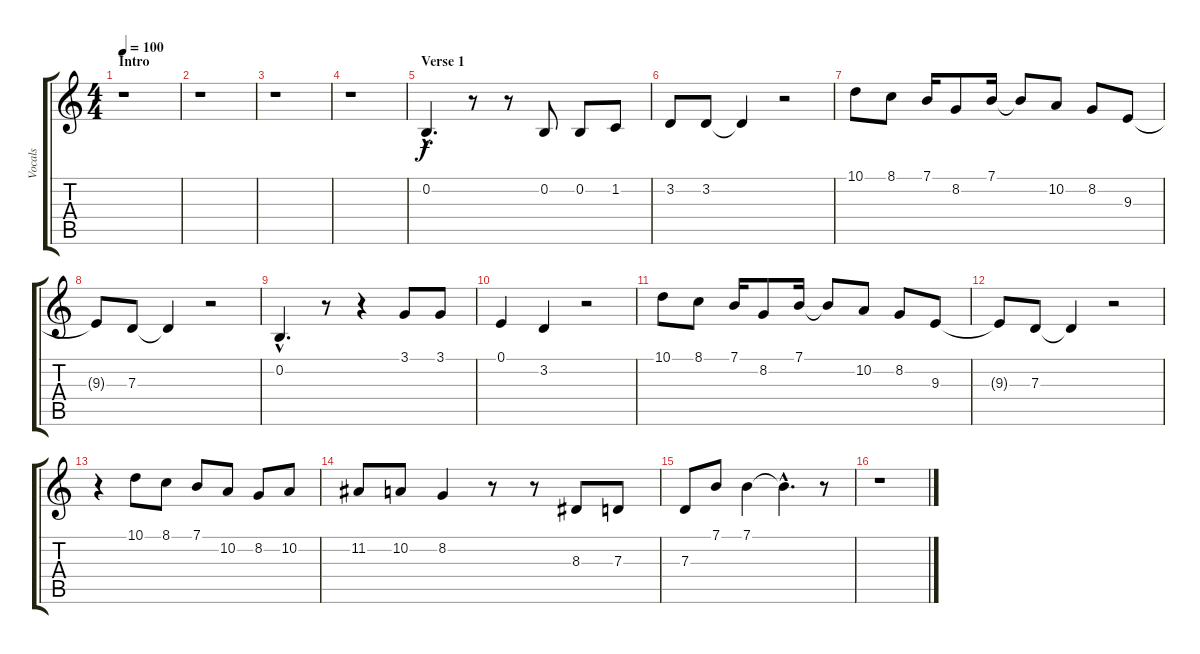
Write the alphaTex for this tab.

\track ("Vocals" "Vocals") {instrument altosax}
\staff {score tabs}
\tuning (E4 B3 G3 D3 A2 E2) {hide}
\ts (4 4)
\section ("" "Intro")
\tempo 100
\clef g2
\ks c
r.1{dy f instrument altosax} |
r.1 |
r.1 |
r.1 |
\section ("" "Verse 1")
0.2{hac}.4{d} r.8 r.8 0.2.8 0.2.8 1.2.8 |
3.2.8 3.2.8 3.2{t}.4 r.2 |
10.1.8 8.1.8 7.1.16 8.2.8 7.1.16 7.1{t}.8 10.2.8 8.2.8 9.3.8 |
9.3{t}.8 7.3.8 7.3{t}.4 r.2 |
0.2{hac}.4{d} r.8 r.4 3.1.8 3.1.8 |
0.1.4 3.2.4 r.2 |
10.1.8 8.1.8 7.1.16 8.2.8 7.1.16 7.1{t}.8 10.2.8 8.2.8 9.3.8 |
9.3{t}.8 7.3.8 7.3{t}.4 r.2 |
r.4 10.1.8 8.1.8 7.1.8 10.2.8 8.2.8 10.2.8 |
11.2.8 10.2.8 8.2.4 r.8 r.8 8.3.8 7.3.8 |
7.3.8 7.1.8 7.1.4 7.1{hac t}.4{d} r.8 |
r.1
